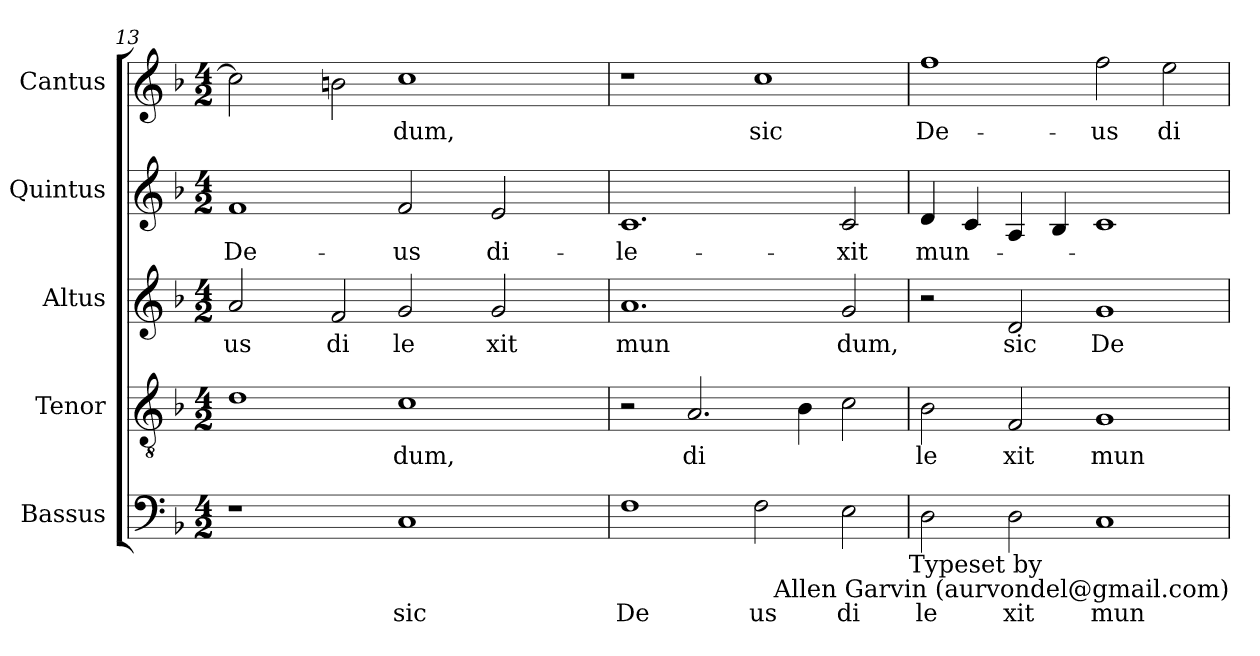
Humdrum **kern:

**kern	**text	**kern	**text	**kern	**text	**kern	**text	**kern	**text
*part5	*part5	*part4	*part4	*part3	*part3	*part2	*part2	*part1	*part1
*staff5	*staff5	*staff4	*staff4	*staff3	*staff3	*staff2	*staff2	*staff1	*staff1
*I"Bassus	*	*I"Tenor	*	*I"Altus	*	*I"Quintus	*	*I"Cantus	*
!!LO:LB:g=z
*clefF4	*	*clefGv2	*	*clefG2	*	*clefG2	*	*clefG2	*
*k[b-]	*	*k[b-]	*	*k[b-]	*	*k[b-]	*	*k[b-]	*
*F:	*	*F:	*	*F:	*	*F:	*	*F:	*
*M4/2	*	*M4/2	*	*M4/2	*	*M4/2	*	*M4/2	*
=13	=13	=13	=13	=13	=13	=13	=13	=13	=13
!	!	!	!	!	!LO:LY:b:cj	!	!LO:LY:b:cj	!	!
*^	*	*	*	*	*	*	*	*^	*
1r	8ryy	.	1d	.	2a/	us	1f	De-	2cc\]	8.ryy	.
.	32.ryy	.	.	.	.	.	.	.	.	.	.
.	1ryy	.	.	.	.	.	.	.	.	.	.
.	.	.	.	.	.	.	.	.	.	1ryy	.
!	!	!	!	!	!	!LO:LY:b:cj	!	!	!	!	!
.	.	.	.	.	2f/	di	.	.	2bn\	.	.
!	!	!LO:LY:b:cj	!	!LO:LY:b:cj	!	!LO:LY:b:cj	!	!LO:LY:b:cj	!	!	!LO:LY:b:cj
1C	.	sic	1c	-dum,	2g/	le	2f/	-us	1cc	.	dum,
.	2ryy	.	.	.	.	.	.	.	.	.	.
.	.	.	.	.	.	.	.	.	.	2ryy	.
!	!	!	!	!	!	!LO:LY:b:cj	!	!LO:LY:b:cj	!	!	!
.	.	.	.	.	2g/	xit	2e/	di-	.	.	.
.	4ryy	.	.	.	.	.	.	.	.	.	.
.	.	.	.	.	.	.	.	.	.	4ryy	.
.	16ryy	.	.	.	.	.	.	.	.	.	.
.	.	.	.	.	.	.	.	.	.	16ryy	.
.	64ryy	.	.	.	.	.	.	.	.	.	.
=14	=14	=14	=14	=14	=14	=14	=14	=14	=14	=14	=14
!	!	!LO:LY:b:cj	!	!	!	!LO:LY:b:cj	!	!LO:LY:b:cj	!	!	!
*v	*v	*	*	*	*	*	*	*	*v	*v	*
1F	De	2r	.	1.a	mun	1.c	-le-	1r	.
!	!	!	!LO:LY:b:cj	!	!	!	!	!	!
.	.	2.A/	di	.	.	.	.	.	.
!	!LO:LY:b:cj	!	!	!	!	!	!	!	!LO:LY:b:cj
2F\	us	.	.	.	.	.	.	1cc	sic
.	.	4B-\	.	.	.	.	.	.	.
!	!LO:LY:b:cj	!	!	!	!LO:LY:b:cj	!	!LO:LY:b:cj	!	!
2E\	di	2c\	.	2g/	dum,	2c/	-xit	.	.
!LO:TX:b:t=Typeset by	!	!	!	!	!	!	!	!	!
=15	=15	=15	=15	=15	=15	=15	=15	=15	=15
!	!LO:LY:b:cj	!	!LO:LY:b:cj	!	!	!	!LO:LY:b	!	!LO:LY:b:cj
2D\	le	2B-\	le	2r	.	4d/	mun-	1ff	De-
.	.	.	.	.	.	4c/	.	.	.
!	!LO:LY:b:cj	!	!LO:LY:b:cj	!	!LO:LY:b:cj	!	!	!	!
2D\	xit	2F/	xit	2d/	sic	4A/	.	.	.
.	.	.	.	.	.	4B-/	.	.	.
!	!LO:LY:b:cj	!	!LO:LY:b:cj	!	!LO:LY:b:cj	!	!	!	!LO:LY:b:cj
1C	mun	1G	mun	1g	De	1c	.	2ff\	-us
!	!	!	!	!	!	!	!	!	!LO:LY:b:cj
.	.	.	.	.	.	.	.	2ee\	di-
!LO:TX:b:t=Allen Garvin (aurvondel@gmail.com)	!	!	!	!	!	!	!	!	!
=	=	=	=	=	=	=	=	=	=
*-	*-	*-	*-	*-	*-	*-	*-	*-	*-
